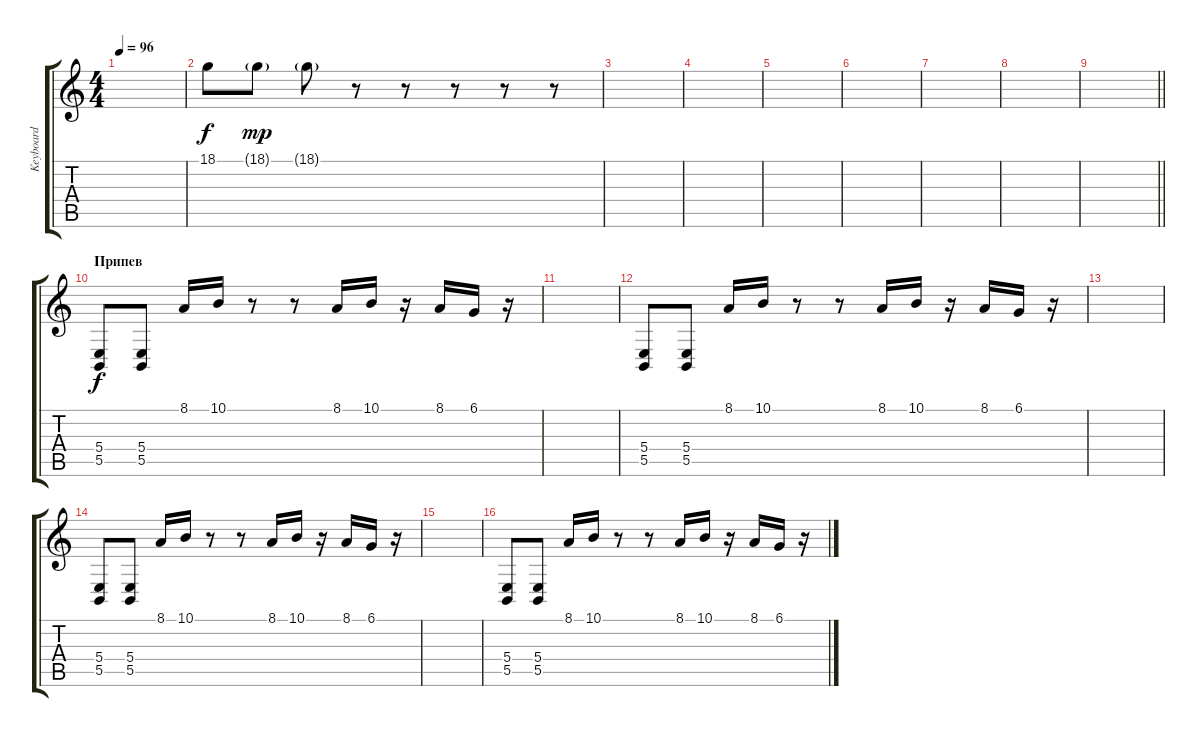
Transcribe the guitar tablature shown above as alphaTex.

\track ("Keyboard" "Keyboard") {instrument lead1square}
\staff {score tabs}
\tuning (Db4 Ab3 E3 B2 Gb2 B1) {hide}
\ts (4 4)
\tempo 96
\clef g2
\ks c
|
18.1.8{dy f} 18.1{g}.8{dy mp} 18.1{g}.8 r.8 r.8 r.8 r.8 r.8 |
|
|
|
|
|
|
\barLineRight lightlight
|
\section ("" "Припев")
(5.4 5.5).8{dy f volume 9 instrument stringensemble1} (5.4 5.5).8 8.1.16 10.1.16 r.8 r.8 8.1.16 10.1.16 r.16 8.1.16 6.1.16 r.16 |
|
(5.4 5.5).8 (5.4 5.5).8 8.1.16 10.1.16 r.8 r.8 8.1.16 10.1.16 r.16 8.1.16 6.1.16 r.16 |
|
(5.4 5.5).8 (5.4 5.5).8 8.1.16 10.1.16 r.8 r.8 8.1.16 10.1.16 r.16 8.1.16 6.1.16 r.16 |
|
(5.4 5.5).8 (5.4 5.5).8 8.1.16 10.1.16 r.8 r.8 8.1.16 10.1.16 r.16 8.1.16 6.1.16 r.16
